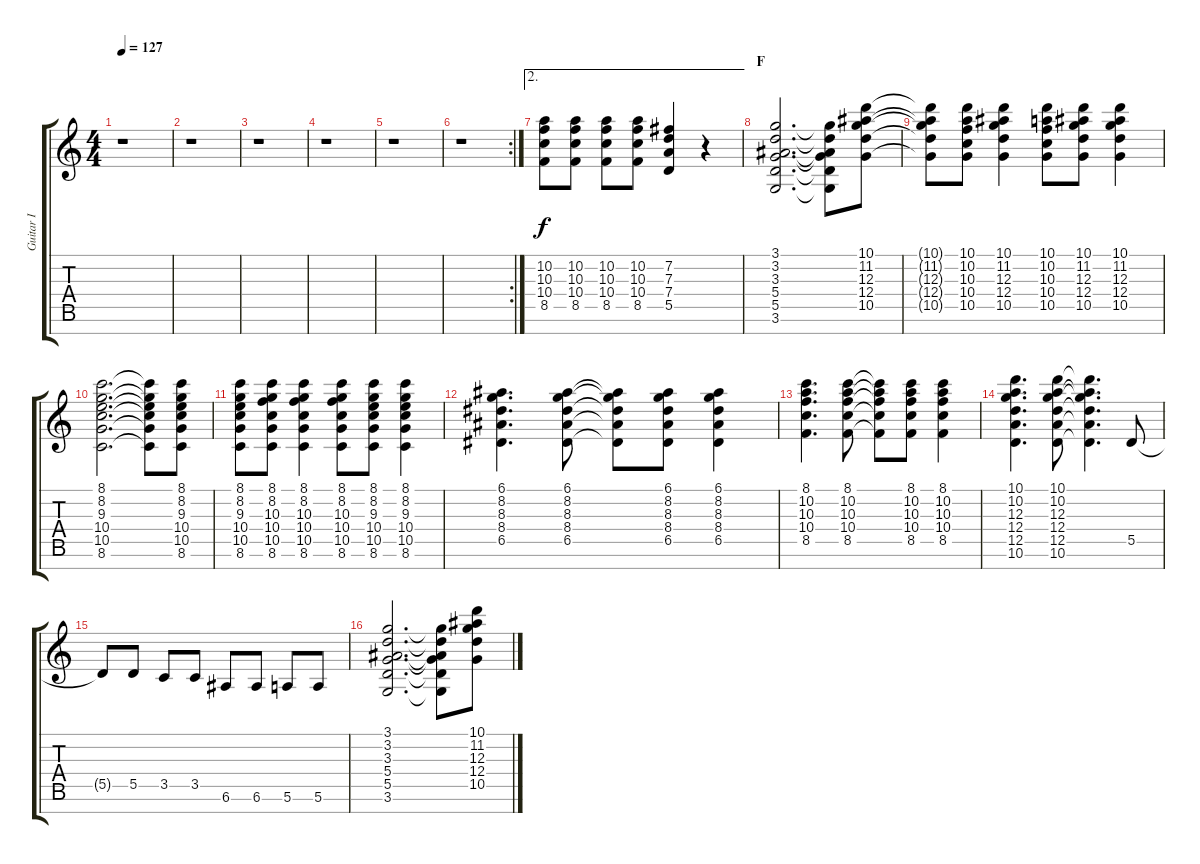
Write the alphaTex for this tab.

\track ("Guitar I" "Guitar I") {instrument distortionguitar}
\staff {score tabs}
\tuning (E4 B3 G3 D3 A2 E2 B1) {hide}
\ts (4 4)
\tempo 127
\clef g2
\ks c
r.1{dy f} |
r.1 |
r.1 |
r.1 |
r.1 |
\rc 2
r.1 |
\ae 2
(10.2 10.3 10.4 8.5).8 (10.2 10.3 10.4 8.5).8 (10.2 10.3 10.4 8.5).8 (10.2 10.3 10.4 8.5).8 (7.2 7.3 7.4 5.5).4 r.4 |
\section ("" "F")
(3.1 3.2 3.3 5.4 5.5 3.6).2{d} (3.1{t} 3.2{t} 3.3{t} 5.4{t} 5.5{t} 3.6{t}).8 (10.1 11.2 12.3 12.4 10.5).8 |
(10.1{t} 11.2{t} 12.3{t} 12.4{t} 10.5{t}).8 (10.1 10.2 10.3 10.4 10.5).8 (10.1 11.2 12.3 12.4 10.5).4 (10.1 10.2 10.3 10.4 10.5).8 (10.1 11.2 12.3 12.4 10.5).8 (10.1 11.2 12.3 12.4 10.5).4 |
(8.1 8.2 9.3 10.4 10.5 8.6).2{d} (8.1{t} 8.2{t} 9.3{t} 10.4{t} 10.5{t} 8.6{t}).8 (8.1 8.2 9.3 10.4 10.5 8.6).8 |
(8.1 8.2 9.3 10.4 10.5 8.6).8 (8.1 8.2 10.3 10.4 10.5 8.6).8 (8.1 8.2 10.3 10.4 10.5 8.6).4 (8.1 8.2 10.3 10.4 10.5 8.6).8 (8.1 8.2 9.3 10.4 10.5 8.6).8 (8.1 8.2 9.3 10.4 10.5 8.6).4 |
(6.1 8.2 8.3 8.4 6.5).4{d} (6.1 8.2 8.3 8.4 6.5).8 (6.1{t} 8.2{t} 8.3{t} 8.4{t} 6.5{t}).8 (6.1 8.2 8.3 8.4 6.5).8 (6.1 8.2 8.3 8.4 6.5).4 |
(8.1 10.2 10.3 10.4 8.5).4{d} (8.1 10.2 10.3 10.4 8.5).8 (8.1{t} 10.2{t} 10.3{t} 10.4{t} 8.5{t}).8 (8.1 10.2 10.3 10.4 8.5).8 (8.1 10.2 10.3 10.4 8.5).4 |
(10.1 10.2 12.3 12.4 12.5 10.6).4{d} (10.1 10.2 12.3 12.4 12.5 10.6).8 (10.1{t} 10.2{t} 12.3{t} 12.4{t} 12.5{t} 10.6{t}).4{d} 5.5.8 |
5.5{t}.8 5.5.8 3.5.8 3.5.8 6.6.8 6.6.8 5.6.8 5.6.8 |
(3.1 3.2 3.3 5.4 5.5 3.6).2{d} (3.1{t} 3.2{t} 3.3{t} 5.4{t} 5.5{t} 3.6{t}).8 (10.1 11.2 12.3 12.4 10.5).8
